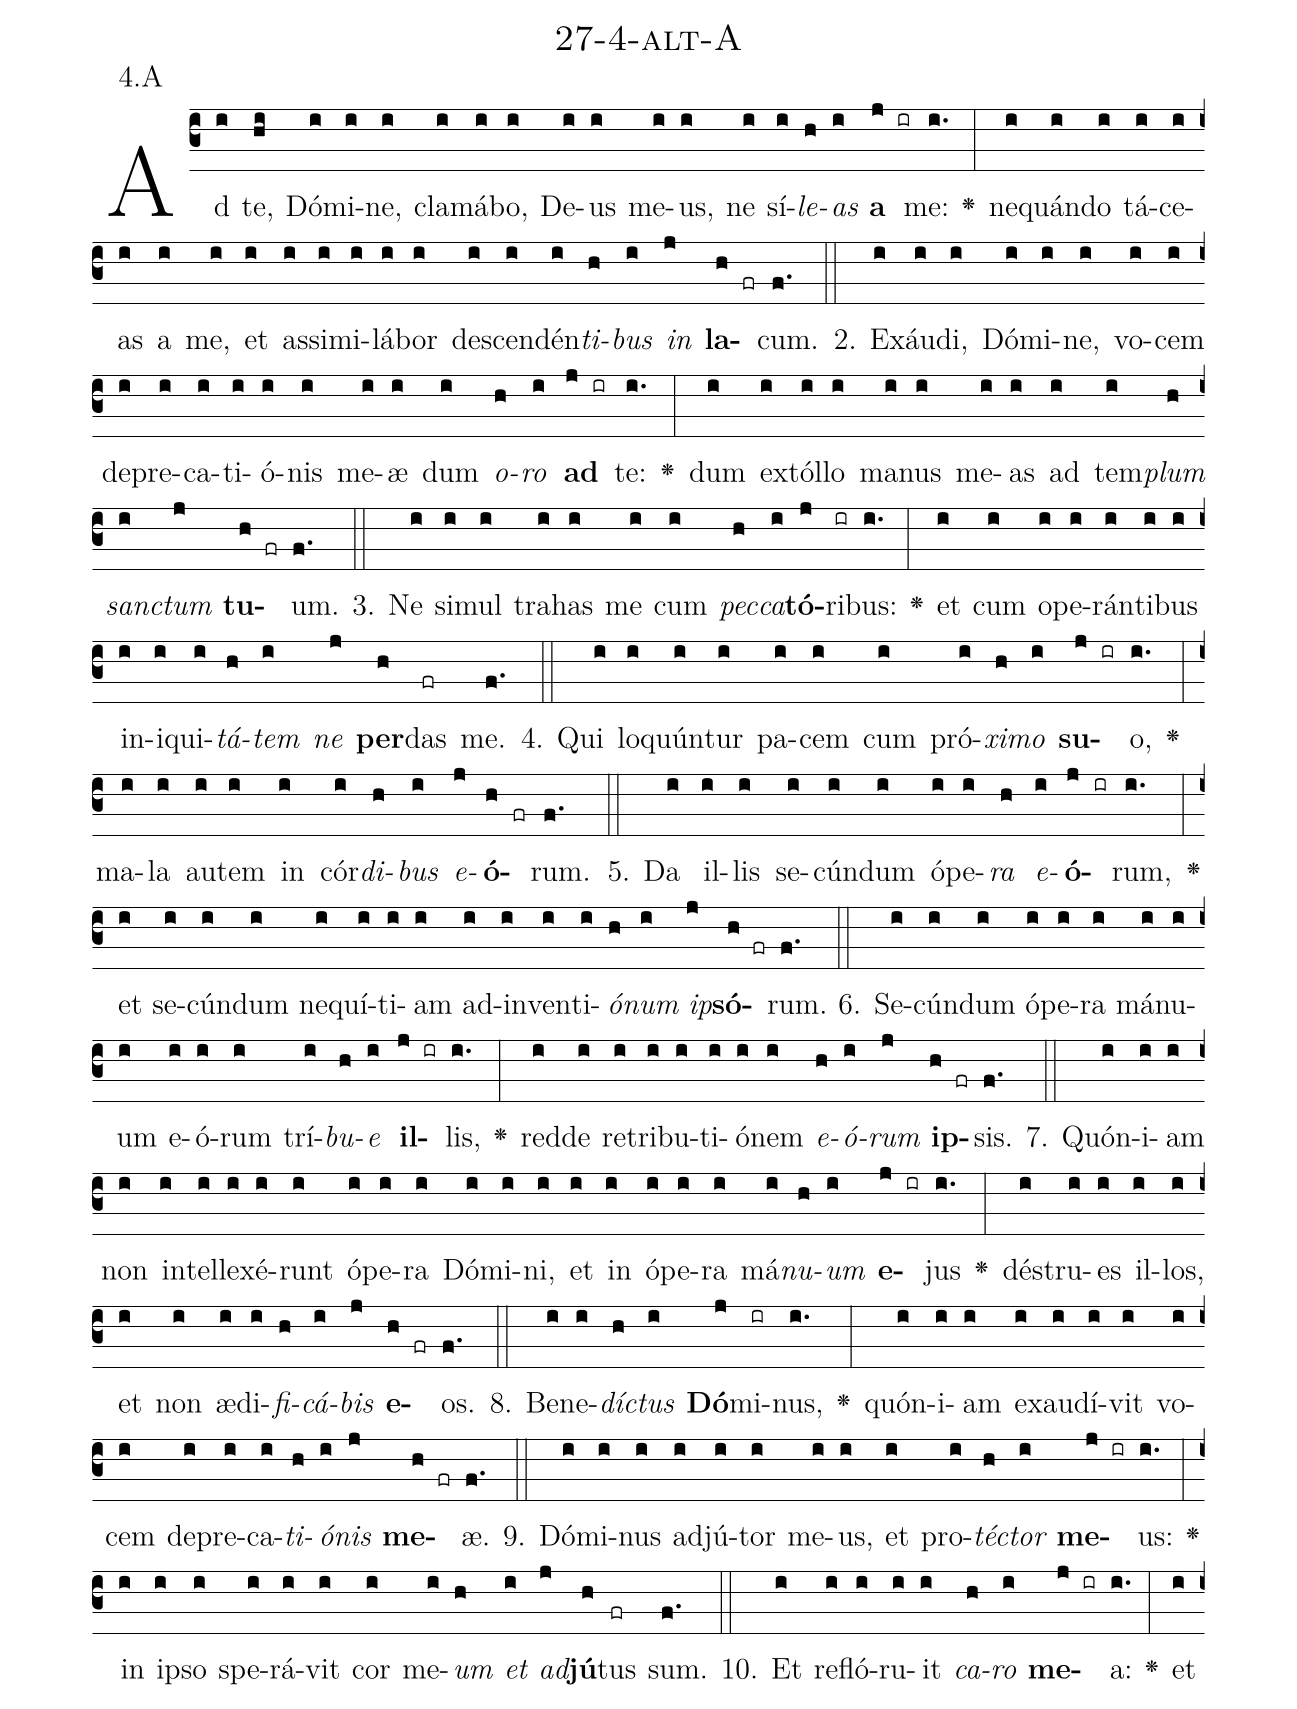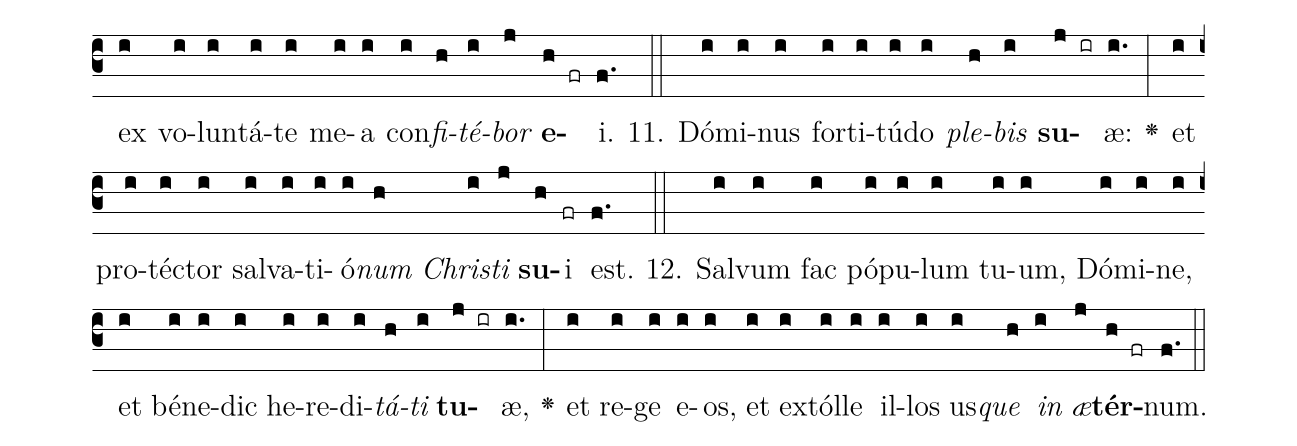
name: 27-4-alt-A;
annotation: 4.A;
%%
(c3)Ad(i) te,(hi) Dó(i)mi(i)ne,(i) cla(i)má(i)bo,(i) De(i)us(i) me(i)us,(i) ne(i) sí(i)<i>le</i>(h)<i>as</i>(i) <b>a</b>(j ir) me:(i.) <v>\greheightstar</v>(:) ne(i)quán(i)do(i) tá(i)ce(i)as(i) a(i) me,(i) et(i) as(i)si(i)mi(i)lá(i)bor(i) de(i)scen(i)dén(i)<i>ti</i>(h)<i>bus</i>(i) <i>in</i>(j) <b>la</b>(h fr)cum.(f.) (::)
2. Ex(i)áu(i)di,(i) Dó(i)mi(i)ne,(i) vo(i)cem(i) de(i)pre(i)ca(i)ti(i)ó(i)nis(i) me(i)æ(i) dum(i) <i>o</i>(h)<i>ro</i>(i) <b>ad</b>(j ir) te:(i.) <v>\greheightstar</v>(:) dum(i) ex(i)tól(i)lo(i) ma(i)nus(i) me(i)as(i) ad(i) tem(i)<i>plum</i>(h) <i>sanc</i>(i)<i>tum</i>(j) <b>tu</b>(h fr)um.(f.) (::)
3. Ne(i) si(i)mul(i) tra(i)has(i) me(i) cum(i) <i>pec</i>(h)<i>ca</i>(i)<b>tó</b>(j)ri(ir)bus:(i.) <v>\greheightstar</v>(:) et(i) cum(i) o(i)pe(i)rán(i)ti(i)bus(i) in(i)i(i)qui(i)<i>tá</i>(h)<i>tem</i>(i) <i>ne</i>(j) <b>per</b>(h)das(fr) me.(f.) (::)
4. Qui(i) lo(i)quún(i)tur(i) pa(i)cem(i) cum(i) pró(i)<i>xi</i>(h)<i>mo</i>(i) <b>su</b>(j ir)o,(i.) <v>\greheightstar</v>(:) ma(i)la(i) au(i)tem(i) in(i) cór(i)<i>di</i>(h)<i>bus</i>(i) <i>e</i>(j)<b>ó</b>(h fr)rum.(f.) (::)
5. Da(i) il(i)lis(i) se(i)cún(i)dum(i) ó(i)pe(i)<i>ra</i>(h) <i>e</i>(i)<b>ó</b>(j ir)rum,(i.) <v>\greheightstar</v>(:) et(i) se(i)cún(i)dum(i) ne(i)quí(i)ti(i)am(i) ad(i)in(i)ven(i)ti(i)<i>ó</i>(h)<i>num</i>(i) <i>ip</i>(j)<b>só</b>(h fr)rum.(f.) (::)
6. Se(i)cún(i)dum(i) ó(i)pe(i)ra(i) má(i)nu(i)um(i) e(i)ó(i)rum(i) trí(i)<i>bu</i>(h)<i>e</i>(i) <b>il</b>(j ir)lis,(i.) <v>\greheightstar</v>(:) red(i)de(i) re(i)tri(i)bu(i)ti(i)ó(i)nem(i) <i>e</i>(h)<i>ó</i>(i)<i>rum</i>(j) <b>ip</b>(h fr)sis.(f.) (::)
7. Quón(i)i(i)am(i) non(i) in(i)tel(i)le(i)xé(i)runt(i) ó(i)pe(i)ra(i) Dó(i)mi(i)ni,(i) et(i) in(i) ó(i)pe(i)ra(i) má(i)<i>nu</i>(h)<i>um</i>(i) <b>e</b>(j ir)jus(i.) <v>\greheightstar</v>(:) dé(i)stru(i)es(i) il(i)los,(i) et(i) non(i) æ(i)di(i)<i>fi</i>(h)<i>cá</i>(i)<i>bis</i>(j) <b>e</b>(h fr)os.(f.) (::)
8. Be(i)ne(i)<i>díc</i>(h)<i>tus</i>(i) <b>Dó</b>(j)mi(ir)nus,(i.) <v>\greheightstar</v>(:) quón(i)i(i)am(i) ex(i)au(i)dí(i)vit(i) vo(i)cem(i) de(i)pre(i)ca(i)<i>ti</i>(h)<i>ó</i>(i)<i>nis</i>(j) <b>me</b>(h fr)æ.(f.) (::)
9. Dó(i)mi(i)nus(i) ad(i)jú(i)tor(i) me(i)us,(i) et(i) pro(i)<i>téc</i>(h)<i>tor</i>(i) <b>me</b>(j ir)us:(i.) <v>\greheightstar</v>(:) in(i) ip(i)so(i) spe(i)rá(i)vit(i) cor(i) me(i)<i>um</i>(h) <i>et</i>(i) <i>ad</i>(j)<b>jú</b>(h)tus(fr) sum.(f.) (::)
10. Et(i) re(i)fló(i)ru(i)it(i) <i>ca</i>(h)<i>ro</i>(i) <b>me</b>(j ir)a:(i.) <v>\greheightstar</v>(:) et(i) ex(i) vo(i)lun(i)tá(i)te(i) me(i)a(i) con(i)<i>fi</i>(h)<i>té</i>(i)<i>bor</i>(j) <b>e</b>(h fr)i.(f.) (::)
11. Dó(i)mi(i)nus(i) for(i)ti(i)tú(i)do(i) <i>ple</i>(h)<i>bis</i>(i) <b>su</b>(j ir)æ:(i.) <v>\greheightstar</v>(:) et(i) pro(i)téc(i)tor(i) sal(i)va(i)ti(i)ó(i)<i>num</i>(h) <i>Chris</i>(i)<i>ti</i>(j) <b>su</b>(h)i(fr) est.(f.) (::)
12. Sal(i)vum(i) fac(i) pó(i)pu(i)lum(i) tu(i)um,(i) Dó(i)mi(i)ne,(i) et(i) bé(i)ne(i)dic(i) he(i)re(i)di(i)<i>tá</i>(h)<i>ti</i>(i) <b>tu</b>(j ir)æ,(i.) <v>\greheightstar</v>(:) et(i) re(i)ge(i) e(i)os,(i) et(i) ex(i)tól(i)le(i) il(i)los(i) us(i)<i>que</i>(h) <i>in</i>(i) <i>æ</i>(j)<b>tér</b>(h fr)num.(f.) (::)
